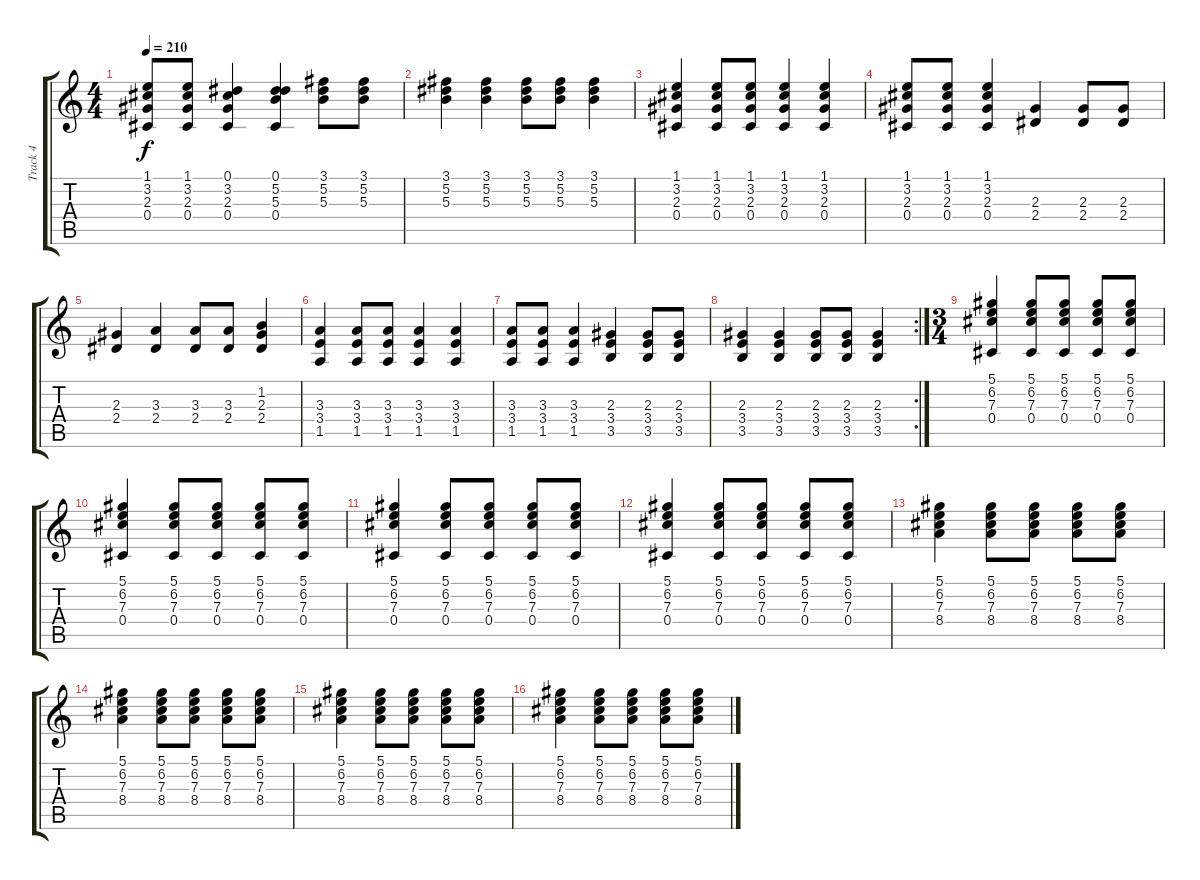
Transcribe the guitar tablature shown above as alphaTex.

\track ("Track 4" "Track 4") {instrument distortionguitar}
\staff {score tabs}
\tuning (Eb4 Bb3 Gb3 Db3 Ab2 Eb2) {hide}
\ts (4 4)
\tempo 210
\clef g2
\ks c
(1.1 3.2 2.3 0.4).8{dy f} (1.1 3.2 2.3 0.4).8 (0.1 3.2 2.3 0.4).4 (0.1 5.2 5.3 0.4).4 (3.1 5.2 5.3).8 (3.1 5.2 5.3).8 |
(3.1 5.2 5.3).4 (3.1 5.2 5.3).4 (3.1 5.2 5.3).8 (3.1 5.2 5.3).8 (3.1 5.2 5.3).4 |
(1.1 3.2 2.3 0.4).4 (1.1 3.2 2.3 0.4).8 (1.1 3.2 2.3 0.4).8 (1.1 3.2 2.3 0.4).4 (1.1 3.2 2.3 0.4).4 |
(1.1 3.2 2.3 0.4).8 (1.1 3.2 2.3 0.4).8 (1.1 3.2 2.3 0.4).4 (2.3 2.4).4 (2.3 2.4).8 (2.3 2.4).8 |
(2.3 2.4).4 (3.3 2.4).4 (3.3 2.4).8 (3.3 2.4).8 (1.2 2.3 2.4).4 |
(3.3 3.4 1.5).4 (3.3 3.4 1.5).8 (3.3 3.4 1.5).8 (3.3 3.4 1.5).4 (3.3 3.4 1.5).4 |
(3.3 3.4 1.5).8 (3.3 3.4 1.5).8 (3.3 3.4 1.5).4 (2.3 3.4 3.5).4 (2.3 3.4 3.5).8 (2.3 3.4 3.5).8 |
\rc 2
(2.3 3.4 3.5).4 (2.3 3.4 3.5).4 (2.3 3.4 3.5).8 (2.3 3.4 3.5).8 (2.3 3.4 3.5).4 |
\ts (3 4)
(5.1 6.2 7.3 0.4).4 (5.1 6.2 7.3 0.4).8 (5.1 6.2 7.3 0.4).8 (5.1 6.2 7.3 0.4).8 (5.1 6.2 7.3 0.4).8 |
(5.1 6.2 7.3 0.4).4 (5.1 6.2 7.3 0.4).8 (5.1 6.2 7.3 0.4).8 (5.1 6.2 7.3 0.4).8 (5.1 6.2 7.3 0.4).8 |
(5.1 6.2 7.3 0.4).4 (5.1 6.2 7.3 0.4).8 (5.1 6.2 7.3 0.4).8 (5.1 6.2 7.3 0.4).8 (5.1 6.2 7.3 0.4).8 |
(5.1 6.2 7.3 0.4).4 (5.1 6.2 7.3 0.4).8 (5.1 6.2 7.3 0.4).8 (5.1 6.2 7.3 0.4).8 (5.1 6.2 7.3 0.4).8 |
(5.1 6.2 7.3 8.4).4 (5.1 6.2 7.3 8.4).8 (5.1 6.2 7.3 8.4).8 (5.1 6.2 7.3 8.4).8 (5.1 6.2 7.3 8.4).8 |
(5.1 6.2 7.3 8.4).4 (5.1 6.2 7.3 8.4).8 (5.1 6.2 7.3 8.4).8 (5.1 6.2 7.3 8.4).8 (5.1 6.2 7.3 8.4).8 |
(5.1 6.2 7.3 8.4).4 (5.1 6.2 7.3 8.4).8 (5.1 6.2 7.3 8.4).8 (5.1 6.2 7.3 8.4).8 (5.1 6.2 7.3 8.4).8 |
(5.1 6.2 7.3 8.4).4 (5.1 6.2 7.3 8.4).8 (5.1 6.2 7.3 8.4).8 (5.1 6.2 7.3 8.4).8 (5.1 6.2 7.3 8.4).8
